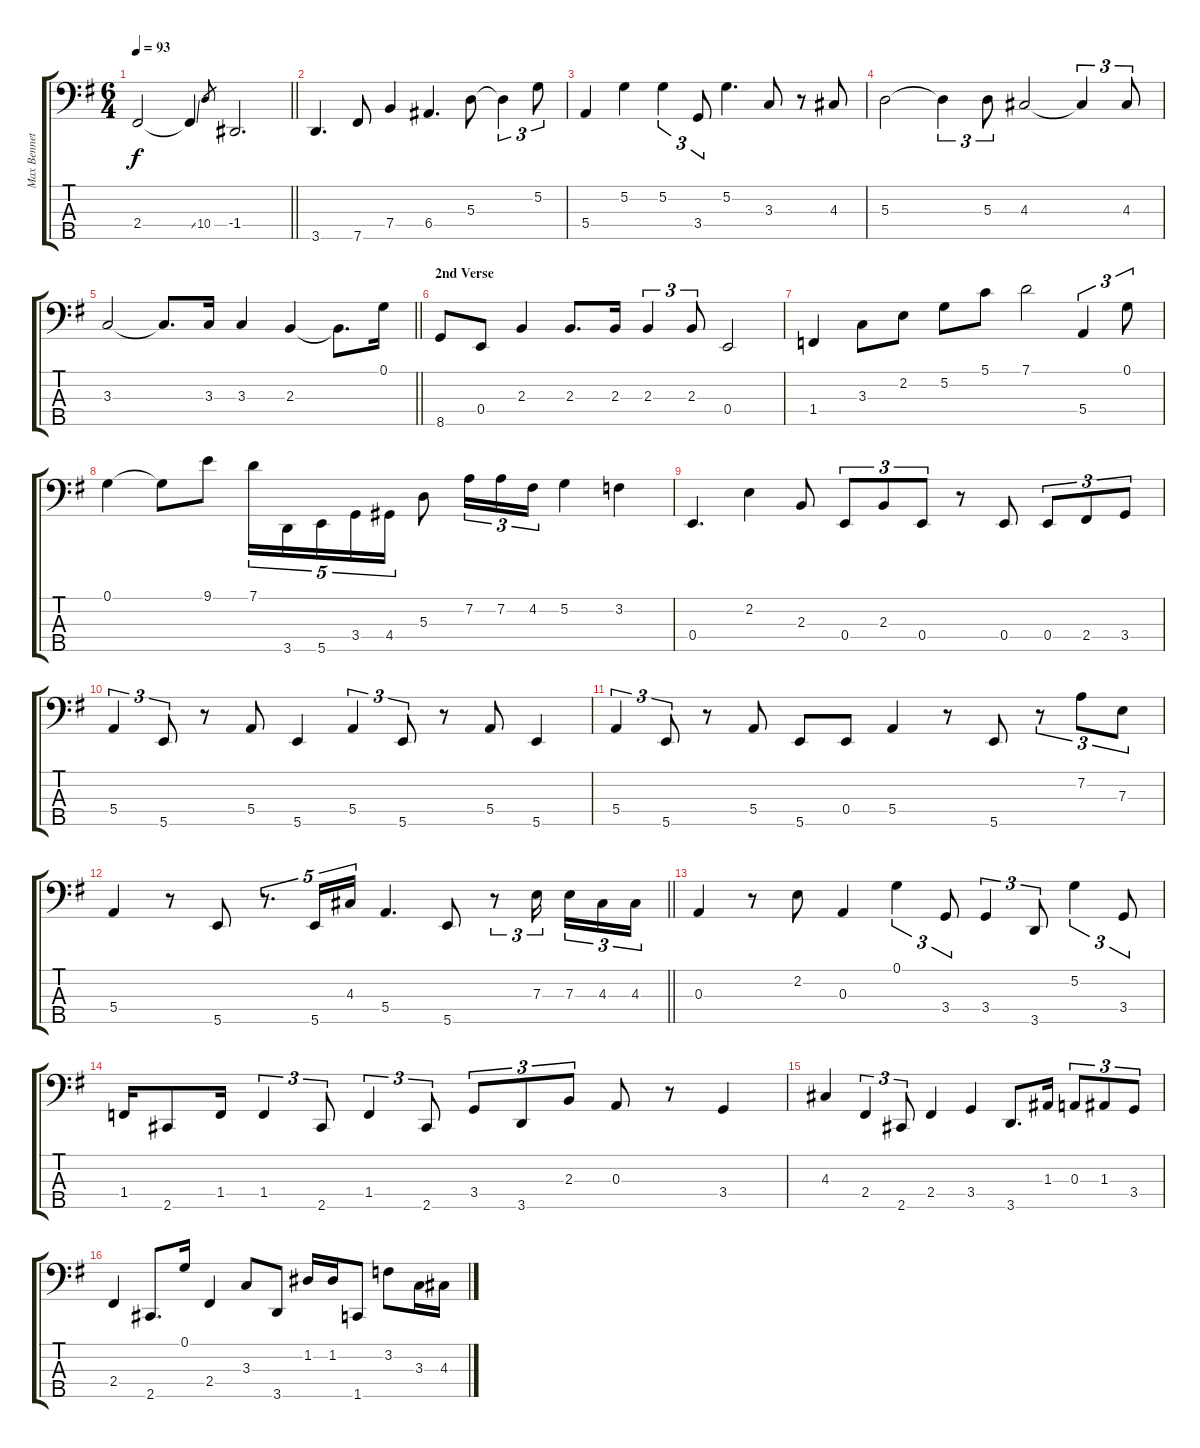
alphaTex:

\track ("Max Bennet - Bass" "Max Bennet") {instrument acousticbass}
\staff {score tabs}
\tuning (G2 D2 A1 E1 B0) {hide}
\ts (6 4)
\tempo 93
\clef f4
\barLineRight lightlight
\ks g
2.4.2{dy f} 2.4{ss t}.4 10.4.8{gr} -1.4.2{d} |
3.5.4{d} 7.5.8 7.4.4 6.4.4{d} 5.3.8 5.3{t}.4{tu (3 2)} 5.2.8{tu (3 2)} |
5.4.4 5.2.4 5.2.4{tu (3 2)} 3.4.8{tu (3 2)} 5.2.4{d} 3.3.8 r.8 4.3.8 |
5.3.2 5.3{t}.4{tu (3 2)} 5.3.8{tu (3 2)} 4.3.2 4.3{t}.4{tu (3 2)} 4.3.8{tu (3 2)} |
\barLineRight lightlight
3.3.2 3.3{t}.8{d} 3.3.16 3.3.4 2.3.4 2.3{t}.8{d} 0.1.16 |
\section ("" "2nd Verse")
8.5.8 0.4.8 2.3.4 2.3.8{d} 2.3.16 2.3.4{tu (3 2)} 2.3.8{tu (3 2)} 0.4.2 |
1.4.4 3.3.8 2.2.8 5.2.8 5.1.8 7.1.2 5.4.4{tu (3 2)} 0.1.8{tu (3 2)} |
0.1.4 0.1{t}.8 9.1.8 7.1.16{tu (5 4)} 3.5.16{tu (5 4)} 5.5.16{tu (5 4)} 3.4.16{tu (5 4)} 4.4.16{tu (5 4)} 5.3.8 7.2.16{tu (3 2)} 7.2.16{tu (3 2)} 4.2.16{tu (3 2)} 5.2.4 3.2.4 |
0.4.4{d} 2.2.4 2.3.8 0.4.8{tu (3 2)} 2.3.8{tu (3 2)} 0.4.8{tu (3 2)} r.8 0.4.8 0.4.8{tu (3 2)} 2.4.8{tu (3 2)} 3.4.8{tu (3 2)} |
5.4.4{tu (3 2)} 5.5.8{tu (3 2)} r.8 5.4.8 5.5.4 5.4.4{tu (3 2)} 5.5.8{tu (3 2)} r.8 5.4.8 5.5.4 |
5.4.4{tu (3 2)} 5.5.8{tu (3 2)} r.8 5.4.8 5.5.8 0.4.8 5.4.4 r.8 5.5.8 r.8{tu (3 2)} 7.2.8{tu (3 2)} 7.3.8{tu (3 2)} |
\barLineRight lightlight
5.4.4 r.8 5.5.8 r.8{d tu (5 4)} 5.5.16{tu (5 4)} 4.3.16{tu (5 4)} 5.4.4{d} 5.5.8 r.8{tu (3 2)} 7.3.16{tu (3 2) beam splitsecondary} 7.3.16{tu (3 2)} 4.3.16{tu (3 2)} 4.3.16{tu (3 2)} |
0.3.4 r.8 2.2.8 0.3.4 0.1.4{tu (3 2)} 3.4.8{tu (3 2)} 3.4.4{tu (3 2)} 3.5.8{tu (3 2)} 5.2.4{tu (3 2)} 3.4.8{tu (3 2)} |
1.4.16 2.5.8 1.4.16 1.4.4{tu (3 2)} 2.5.8{tu (3 2)} 1.4.4{tu (3 2)} 2.5.8{tu (3 2)} 3.4.8{tu (3 2)} 3.5.8{tu (3 2)} 2.3.8{tu (3 2)} 0.3.8 r.8 3.4.4 |
4.3.4 2.4.4{tu (3 2)} 2.5.8{tu (3 2)} 2.4.4 3.4.4 3.5.8{d} 1.3.16 0.3.8{tu (3 2)} 1.3.8{tu (3 2)} 3.4.8{tu (3 2)} |
2.4.4 2.5.8{d} 0.1.16 2.4.4 3.3.8 3.5.8 1.2.16 1.2.16 1.5.8 3.2.8 3.3.16 4.3.16
